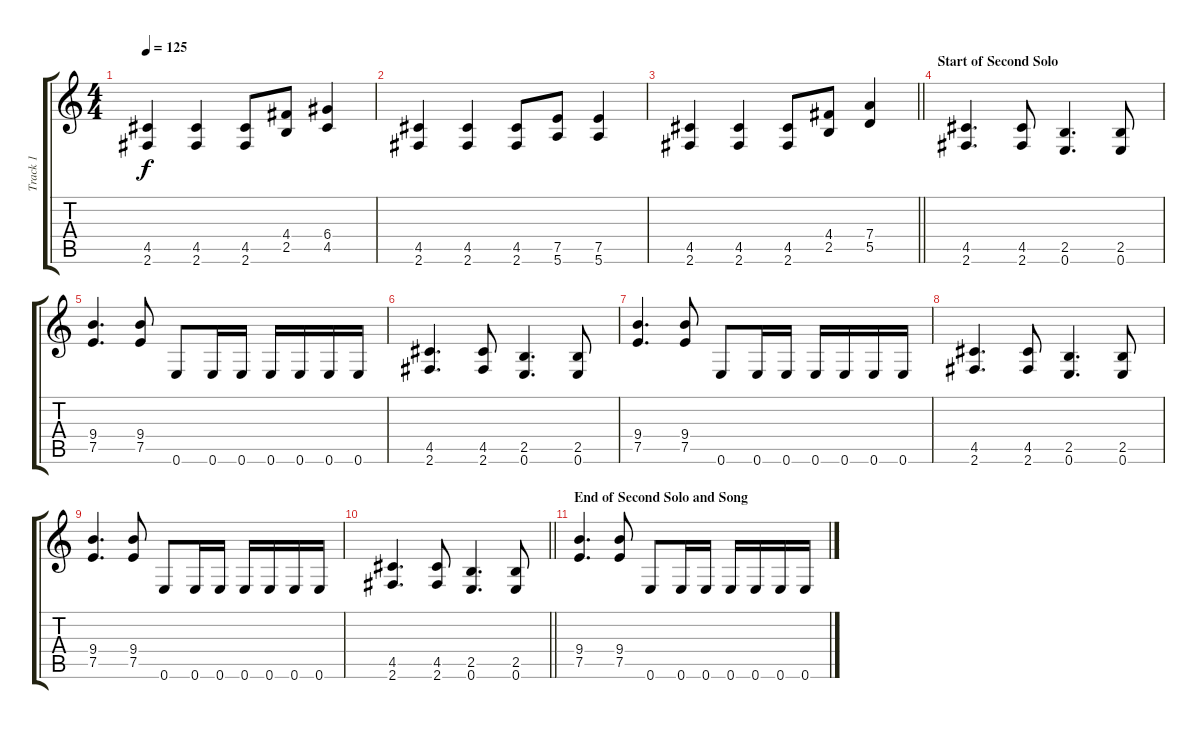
\track ("Track 1" "Track 1") {instrument distortionguitar}
\staff {score tabs}
\tuning (E4 B3 G3 D3 A2 E2) {hide}
\ts (4 4)
\tempo 125
\clef g2
\ks c
(4.5 2.6).4{dy f} (4.5 2.6).4 (4.5 2.6).8 (4.4 2.5).8 (6.4 4.5).4 |
(4.5 2.6).4 (4.5 2.6).4 (4.5 2.6).8 (7.5 5.6).8 (7.5 5.6).4 |
\barLineRight lightlight
(4.5 2.6).4 (4.5 2.6).4 (4.5 2.6).8 (4.4 2.5).8 (7.4 5.5).4 |
\section ("" "Start of Second Solo")
(4.5 2.6).4{d} (4.5 2.6).8 (2.5 0.6).4{d} (2.5 0.6).8 |
(9.4 7.5).4{d} (9.4 7.5).8 0.6.8 0.6.16 0.6.16 0.6.16 0.6.16 0.6.16 0.6.16 |
(4.5 2.6).4{d} (4.5 2.6).8 (2.5 0.6).4{d} (2.5 0.6).8 |
(9.4 7.5).4{d} (9.4 7.5).8 0.6.8 0.6.16 0.6.16 0.6.16 0.6.16 0.6.16 0.6.16 |
(4.5 2.6).4{d} (4.5 2.6).8 (2.5 0.6).4{d} (2.5 0.6).8 |
(9.4 7.5).4{d} (9.4 7.5).8 0.6.8 0.6.16 0.6.16 0.6.16 0.6.16 0.6.16 0.6.16 |
\barLineRight lightlight
(4.5 2.6).4{d} (4.5 2.6).8 (2.5 0.6).4{d} (2.5 0.6).8 |
\section ("" "End of Second Solo and Song")
(9.4 7.5).4{d} (9.4 7.5).8 0.6.8 0.6.16 0.6.16 0.6.16 0.6.16 0.6.16 0.6.16
